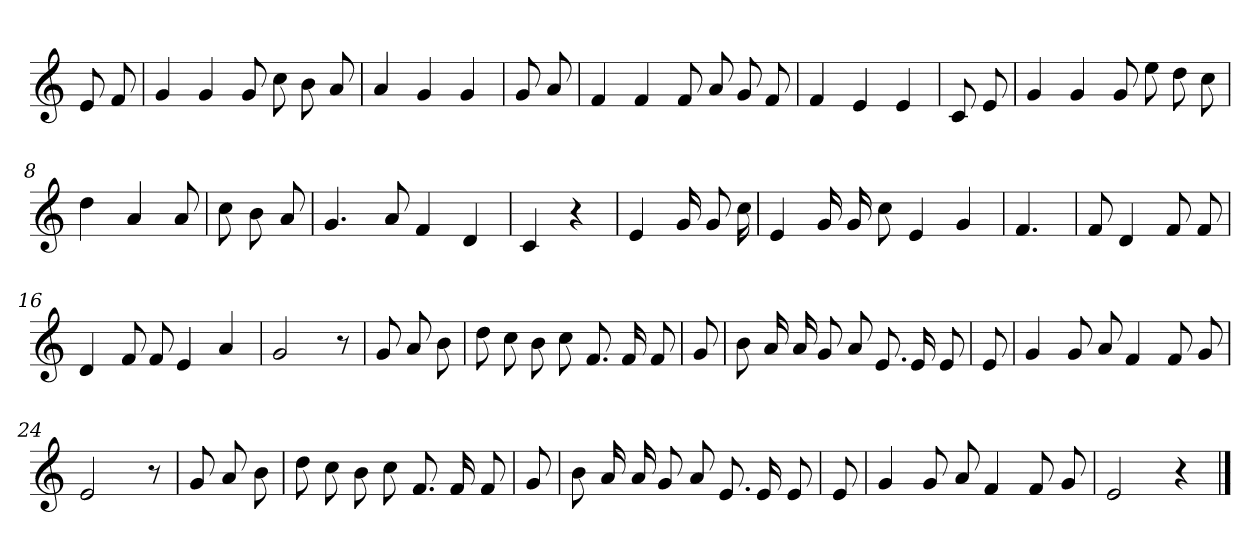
**kern
*part1
*staff1
*clefG2
*k[]
*C:
=
8e
8f
=1
4g
4g
8g
8cc
8b
8a
=2
4a
4g
4g
=3
8g
8a
=4
4f
4f
8f
8a
8g
8f
=5
4f
4e
4e
=6
8c
8e
=7
4g
4g
8g
8ee
8dd
8cc
=8
4dd
4a
8a
=9
8cc
8b
8a
=10
4.g
8a
4f
4d
=11
4c
4r
=12
4e
16g
8g
16cc
=13
4e
16g
16g
8cc
4e
4g
=14
4.f
=15
8f
4d
8f
8f
=16
4d
8f
8f
4e
4a
=17
2g
8r
=18
8g
8a
8b
=19
8dd
8cc
8b
8cc
8.f
16f
8f
=20
8g
=21
8b
16a
16a
8g
8a
8.e
16e
8e
=22
8e
=23
4g
8g
8a
4f
8f
8g
=24
2e
8r
=25
8g
8a
8b
=26
8dd
8cc
8b
8cc
8.f
16f
8f
=27
8g
=28
8b
16a
16a
8g
8a
8.e
16e
8e
=29
8e
=30
4g
8g
8a
4f
8f
8g
=31
2e
4r
==
*-
